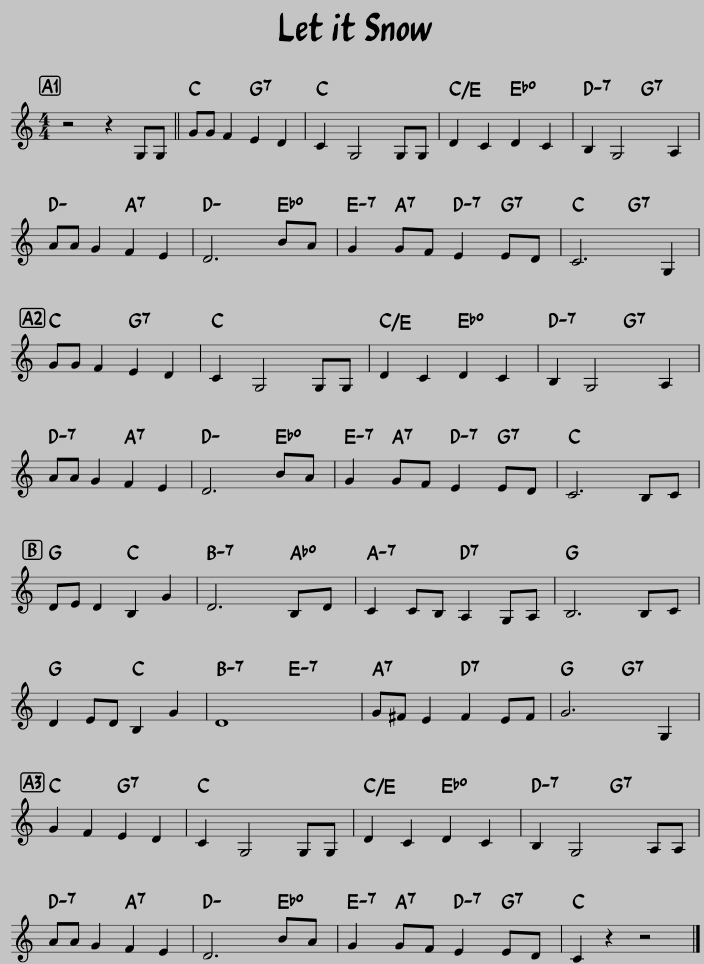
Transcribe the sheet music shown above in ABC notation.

X:1
L:1/8
M:4/4
I:linebreak $
K:C
V:1 treble
V:1
 z4 z2 G,G, || GG F2 E2 D2 | C2 G,4 G,G, | D2 C2 D2 C2 | B,2 G,4 A,2 |$ %5
 AA G2 F2 E2 | D6 BA | G2 GF E2 ED | C6 G,2 |$ GG F2 E2 D2 | %10
 C2 G,4 G,G, | D2 C2 D2 C2 | B,2 G,4 A,2 |$ AA G2 F2 E2 | D6 BA | %15
 G2 GF E2 ED | C6 B,C |$ DE D2 B,2 G2 | D6 B,D | C2 CB, A,2 G,A, | %20
 B,6 B,C |$ D2 ED B,2 G2 | D8 | G^F E2 F2 EF | G6 G,2 |$ %25
 G2 F2 E2 D2 | C2 G,4 G,G, | D2 C2 D2 C2 | B,2 G,4 A,A, |$ AA G2 F2 E2 | %30
 D6 BA | G2 GF E2 ED | C2 z2 z4 |] %33
